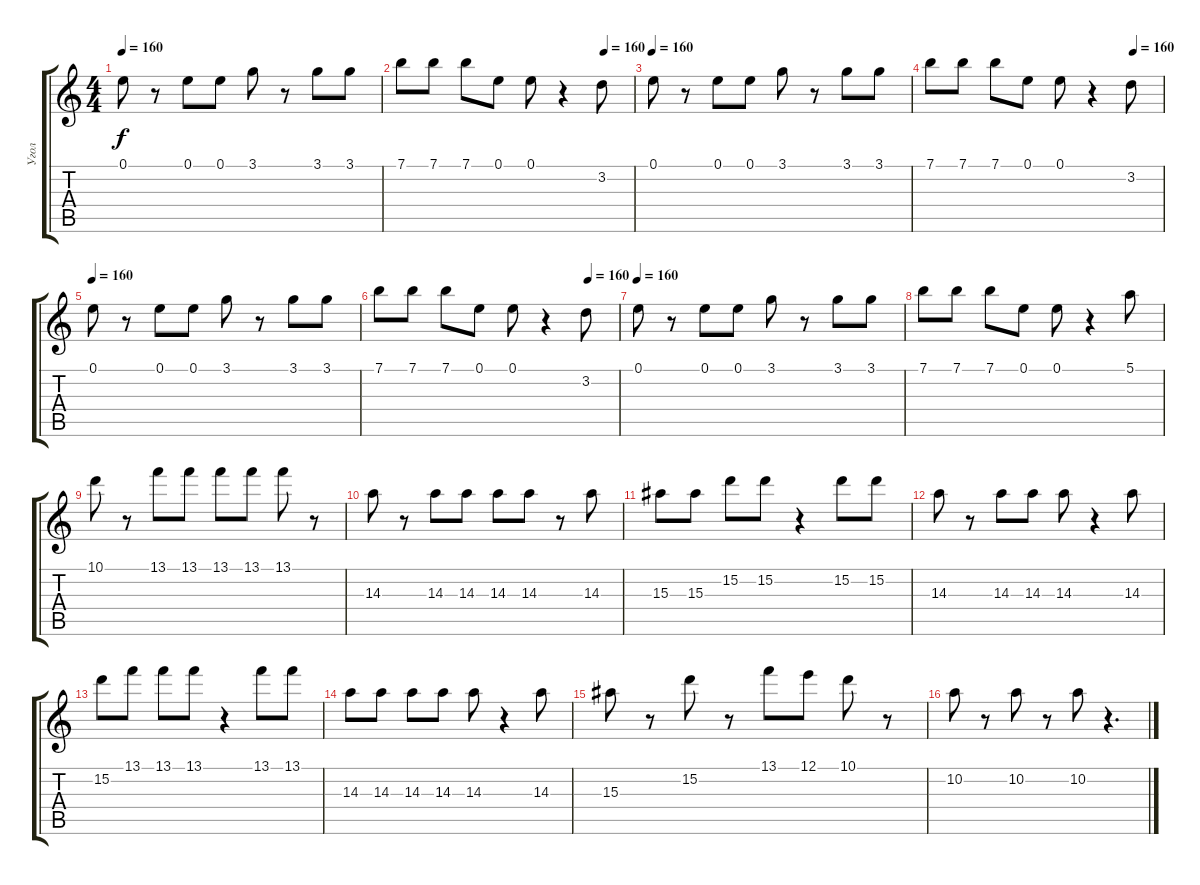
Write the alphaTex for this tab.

\track ("Угол" "Угол") {instrument electricguitarmuted}
\staff {score tabs}
\tuning (E4 B3 G3 D3 A2 E2) {hide}
\ts (4 4)
\tempo 160
\clef g2
\ks c
0.1.8{dy f} r.8 0.1.8 0.1.8 3.1.8 r.8 3.1.8 3.1.8 |
\tempo (160 0.875)
7.1.8 7.1.8 7.1.8 0.1.8 0.1.8 r.4 3.2.8 |
\tempo 160
0.1.8 r.8 0.1.8 0.1.8 3.1.8 r.8 3.1.8 3.1.8 |
\tempo (160 0.875)
7.1.8 7.1.8 7.1.8 0.1.8 0.1.8 r.4 3.2.8 |
\tempo 160
0.1.8 r.8 0.1.8 0.1.8 3.1.8 r.8 3.1.8 3.1.8 |
\tempo (160 0.875)
7.1.8 7.1.8 7.1.8 0.1.8 0.1.8 r.4 3.2.8 |
\tempo 160
0.1.8 r.8 0.1.8 0.1.8 3.1.8 r.8 3.1.8 3.1.8 |
7.1.8 7.1.8 7.1.8 0.1.8 0.1.8 r.4 5.1.8 |
10.1.8 r.8 13.1.8 13.1.8 13.1.8 13.1.8 13.1.8 r.8 |
14.3.8 r.8 14.3.8 14.3.8 14.3.8 14.3.8 r.8 14.3.8 |
15.3.8 15.3.8 15.2.8 15.2.8 r.4 15.2.8 15.2.8 |
14.3.8 r.8 14.3.8 14.3.8 14.3.8 r.4 14.3.8 |
15.2.8 13.1.8 13.1.8 13.1.8 r.4 13.1.8 13.1.8 |
14.3.8 14.3.8 14.3.8 14.3.8 14.3.8 r.4 14.3.8 |
15.3.8 r.8 15.2.8 r.8 13.1.8 12.1.8 10.1.8 r.8 |
10.2.8 r.8 10.2.8 r.8 10.2.8 r.4{d}
